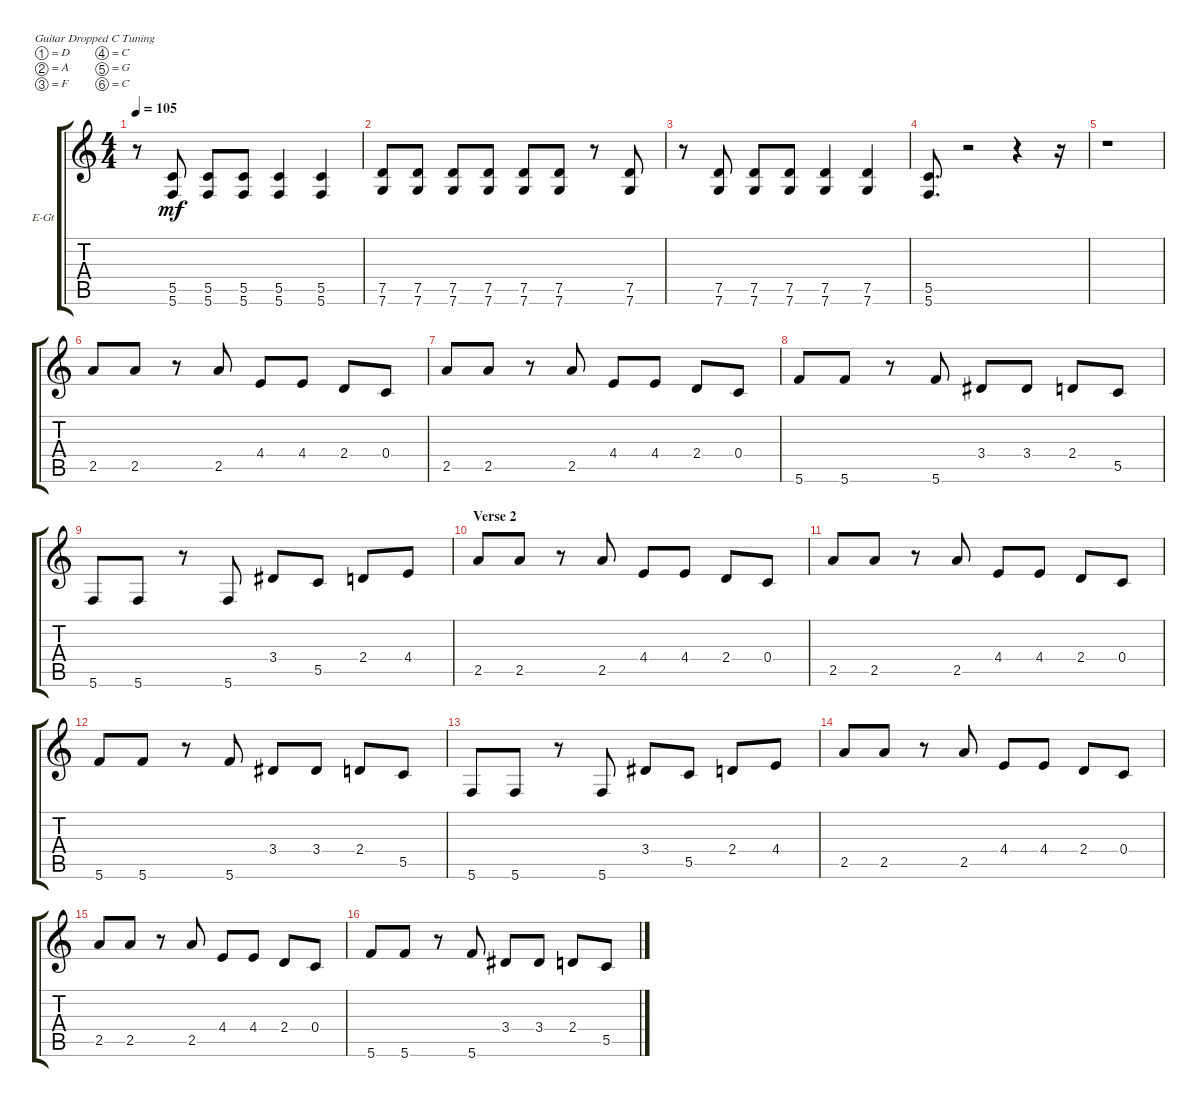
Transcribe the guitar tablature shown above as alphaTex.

\defaultSystemsLayout 4
\bracketExtendMode groupsimilarinstruments
\firstSystemTrackNameOrientation horizontal
\otherSystemsTrackNameOrientation horizontal
\track ("Electric Guitar" "E-Gt") {instrument distortionguitar}
\staff {score tabs}
\tuning (D4 A3 F3 C3 G2 C2)
\ts (4 4)
\tempo 105
\clef g2
\ks c
r.8{dy mf} (5.5 5.6).8 (5.5 5.6).8 (5.5 5.6).8 (5.5 5.6).4 (5.5 5.6).4 |
(7.6 7.5).8 (7.6 7.5).8 (7.6 7.5).8 (7.6 7.5).8 (7.6 7.5).8 (7.6 7.5).8 r.8 (7.6 7.5).8 |
r.8 (7.6 7.5).8 (7.6 7.5).8 (7.6 7.5).8 (7.6 7.5).4 (7.6 7.5).4 |
(5.6 5.5).8{d} r.2 r.4 r.16 |
r.1 |
2.5.8{ot 8vb} 2.5.8{ot 8vb} r.8 2.5.8{ot 8vb} 4.4.8 4.4.8 2.4.8 0.4.8 |
2.5.8{ot 8vb} 2.5.8{ot 8vb} r.8 2.5.8{ot 8vb} 4.4.8 4.4.8 2.4.8 0.4.8 |
5.6.8{ot 8vb} 5.6.8{ot 8vb} r.8 5.6.8{ot 8vb} 3.4.8 3.4.8 2.4.8 5.5.8 |
5.6.8 5.6.8 r.8 5.6.8 3.4.8 5.5.8 2.4.8 4.4.8 |
\section ("" "Verse 2")
2.5.8{ot 8vb} 2.5.8{ot 8vb} r.8 2.5.8{ot 8vb} 4.4.8 4.4.8 2.4.8 0.4.8 |
2.5.8{ot 8vb} 2.5.8{ot 8vb} r.8 2.5.8{ot 8vb} 4.4.8 4.4.8 2.4.8 0.4.8 |
5.6.8{ot 8vb} 5.6.8{ot 8vb} r.8 5.6.8{ot 8vb} 3.4.8 3.4.8 2.4.8 5.5.8 |
5.6.8 5.6.8 r.8 5.6.8 3.4.8 5.5.8 2.4.8 4.4.8 |
2.5.8{ot 8vb} 2.5.8{ot 8vb} r.8 2.5.8{ot 8vb} 4.4.8 4.4.8 2.4.8 0.4.8 |
2.5.8{ot 8vb} 2.5.8{ot 8vb} r.8 2.5.8{ot 8vb} 4.4.8 4.4.8 2.4.8 0.4.8 |
5.6.8{ot 8vb} 5.6.8{ot 8vb} r.8 5.6.8{ot 8vb} 3.4.8 3.4.8 2.4.8 5.5.8
